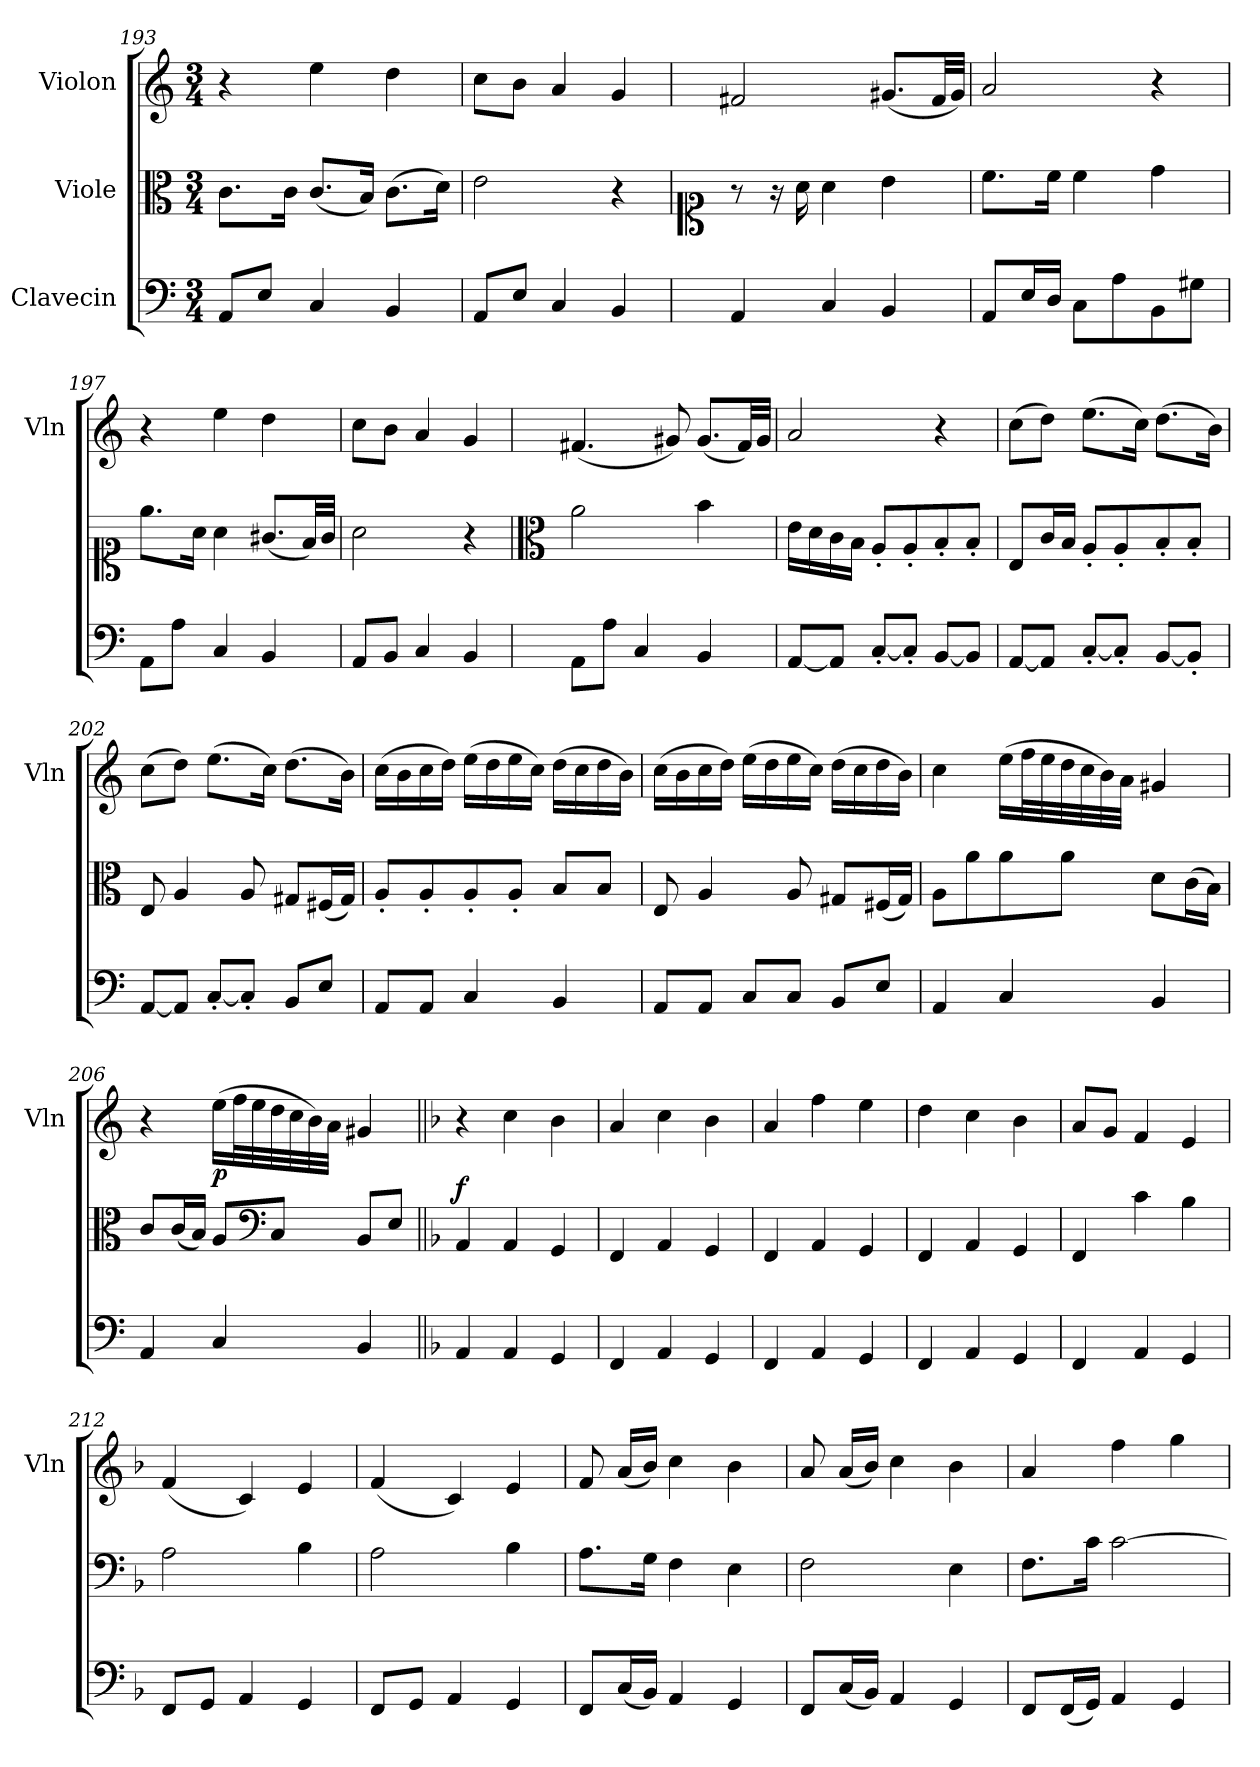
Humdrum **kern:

**kern	**kern	**dynam	**kern	**dynam
*part3	*part2	*part2	*part1	*part1
*staff3	*staff2	*staff2	*staff1	*staff1
*I"Clavecin	*I"Viole	*	*I"Violon	*
*	*	*	*I'Vln	*
*clefF4	*clefC3	*	*clefG2	*
*k[]	*k[]	*	*k[]	*
*M3/4	*M3/4	*	*M3/4	*
=193	=193	=193	=193	=193
8AA/L	8.c\L	.	4r	.
8E/J	.	.	.	.
.	16c\Jk	.	.	.
4C/	(<8.c/L	.	4ee\	.
.	16B/Jk)	.	.	.
4BB/	(>8.c\L	.	4dd\	.
.	16d\Jk)	.	.	.
=194	=194	=194	=194	=194
8AA/L	2e\	.	8cc\L	.
8E/J	.	.	8b\J	.
4C/	.	.	4a/	.
4BB/	4r	.	4g/	.
=195	=195	=195	=195	=195
*	*clefC1	*	*	*
4AA/	8r	.	2f#X/	.
.	16r	.	.	.
.	16a\	.	.	.
4C/	4a\	.	.	.
4BB/	4b\	.	(<8.g#X/L	.
.	.	.	32f#/LL	.
.	.	.	32g#/JJJ)	.
!!LO:LB:g=z
=196	=196	=196	=196	=196
8AA/L	8.cc\L	.	2a/	.
16E/L	.	.	.	.
16D/JJ	16cc\Jk	.	.	.
8C\L	4cc\	.	.	.
8A\	.	.	.	.
8BB\	4dd\	.	4r	.
8G#X\J	.	.	.	.
=197	=197	=197	=197	=197
8AA\L	8.ee\L	.	4r	.
8A\J	.	.	.	.
.	16a\Jk	.	.	.
4C/	4a\	.	4ee\	.
4BB/	(<8.g#X/L	.	4dd\	.
.	32f/LL)	.	.	.
.	32g#/JJJ	.	.	.
=198	=198	=198	=198	=198
8AA/L	2a\	.	8cc\L	.
8BB/J	.	.	8b\J	.
4C/	.	.	4a/	.
4BB/	4r	.	4g/	.
=199	=199	=199	=199	=199
*	*clefC3	*	*	*
8AA\L	2a\	.	(<4.f#X/	.
8A\J	.	.	.	.
4C/	.	.	.	.
.	.	.	8g#X/)	.
4BB/	4b\	.	(<8.g#/L	.
.	.	.	32f#/LL)	.
.	.	.	32g#/JJJ	.
=200	=200	=200	=200	=200
[8AA/L	16e\LL	.	2a/	.
.	16d\	.	.	.
8AA/J]	16c\	.	.	.
.	16B\JJ	.	.	.
[8C'/L	8A'/L	.	.	.
8C'/J]	8A'/	.	.	.
[8BB/L	8B'/	.	4r	.
8BB/J]	8B'/J	.	.	.
!!LO:LB:g=z
=201	=201	=201	=201	=201
[8AA/L	8E/L	.	(>8cc\L	.
8AA/J]	16c/L	.	8dd\J)	.
.	16B/JJ	.	.	.
[8C'/L	8A'/L	.	(>8.ee\L	.
8C'/J]	8A'/	.	.	.
.	.	.	16cc\Jk)	.
[8BB/L	8B'/	.	(>8.dd\L	.
8BB'/J]	8B'/J	.	.	.
.	.	.	16b\Jk)	.
=202	=202	=202	=202	=202
[8AA/L	8E/	.	(>8cc\L	.
8AA/J]	4A/	.	8dd\J)	.
[8C'/L	.	.	(>8.ee\L	.
8C'/J]	8A/	.	.	.
.	.	.	16cc\Jk)	.
8BB/L	8G#X/L	.	(>8.dd\L	.
8E/J	(<16F#X/L	.	.	.
.	16G#/JJ)	.	16b\Jk)	.
=203	=203	=203	=203	=203
8AA/L	8A'/L	.	(>16cc\LL	.
.	.	.	16b\	.
8AA/J	8A'/	.	16cc\	.
.	.	.	16dd\JJ)	.
4C/	8A'/	.	(>16ee\LL	.
.	.	.	16dd\	.
.	8A'/J	.	16ee\	.
.	.	.	16cc\JJ)	.
4BB/	8B/L	.	(>16dd\LL	.
.	.	.	16cc\	.
.	8B/J	.	16dd\	.
.	.	.	16b\JJ)	.
=204	=204	=204	=204	=204
8AA/L	8E/	.	(>16cc\LL	.
.	.	.	16b\	.
8AA/J	4A/	.	16cc\	.
.	.	.	16dd\JJ)	.
8C/L	.	.	(>16ee\LL	.
.	.	.	16dd\	.
8C/J	8A/	.	16ee\	.
.	.	.	16cc\JJ)	.
8BB/L	8G#X/L	.	(>16dd\LL	.
.	.	.	16cc\	.
8E/J	(<16F#X/L	.	16dd\	.
.	16G#/JJ)	.	16b\JJ)	.
!!LO:LB:g=z
=205	=205	=205	=205	=205
4AA/	8A\L	.	4cc\	.
.	8a\	.	.	.
4C/	8a\	.	(>16ee\LL	.
.	.	.	32ff\L	.
.	.	.	32ee\	.
.	8a\J	.	32dd\	.
.	.	.	32cc\	.
.	.	.	32b\)	.
.	.	.	32a\JJJ	.
4BB/	8d\L	.	4g#X/	.
.	(>16c\L	.	.	.
.	16B\JJ)	.	.	.
=206	=206	=206	=206	=206
4AA/	8c/L	.	4r	.
.	(<16c/L	.	.	.
.	16B/JJ)	.	.	.
!	!	!	!	!LO:DY:b
4C/	8A/L	.	(>16ee\LL	p
.	.	.	32ff\L	.
.	.	.	32ee\	.
*	*clefF4	*	*	*
.	8C/J	.	32dd\	.
.	.	.	32cc\	.
.	.	.	32b\)	.
.	.	.	32a\JJJ	.
4BB/	8BB/L	.	4g#X/	.
.	8E/J	.	.	.
=207||	=207||	=207||	=207||	=207||
*k[b-]	*k[b-]	*	*k[b-]	*
!	!	!LO:DY:a	!	!
4AA/	4AA/	f	4r	.
4AA/	4AA/	.	4cc\	.
4GG/	4GG/	.	4b-\	.
=208	=208	=208	=208	=208
4FF/	4FF/	.	4a/	.
4AA/	4AA/	.	4cc\	.
4GG/	4GG/	.	4b-\	.
=209	=209	=209	=209	=209
4FF/	4FF/	.	4a/	.
4AA/	4AA/	.	4ff\	.
4GG/	4GG/	.	4ee\	.
!!LO:PB:g=z
=210	=210	=210	=210	=210
4FF/	4FF/	.	4dd\	.
4AA/	4AA/	.	4cc\	.
4GG/	4GG/	.	4b-\	.
=211	=211	=211	=211	=211
4FF/	4FF/	.	8a/L	.
.	.	.	8g/J	.
4AA/	4c\	.	4f/	.
4GG/	4B-\	.	4e/	.
=212	=212	=212	=212	=212
8FF/L	2A\	.	(<4f/	.
8GG/J	.	.	.	.
4AA/	.	.	4c/)	.
4GG/	4B-\	.	4e/	.
=213	=213	=213	=213	=213
8FF/L	2A\	.	(<4f/	.
8GG/J	.	.	.	.
4AA/	.	.	4c/)	.
4GG/	4B-\	.	4e/	.
=214	=214	=214	=214	=214
8FF/L	8.A\L	.	8f/	.
(<16C/L	.	.	(<16a/LL	.
16BB-/JJ)	16G\Jk	.	16b-/JJ)	.
4AA/	4F\	.	4cc\	.
4GG/	4E\	.	4b-\	.
=215	=215	=215	=215	=215
8FF/L	2F\	.	8a/	.
(<16C/L	.	.	(<16a/LL	.
16BB-/JJ)	.	.	16b-/JJ)	.
4AA/	.	.	4cc\	.
4GG/	4E\	.	4b-\	.
!!LO:LB:g=z
=216	=216	=216	=216	=216
8FF/L	8.F\L	.	4a/	.
(<16FF/L	.	.	.	.
16GG/JJ)	16c\Jk	.	.	.
4AA/	[2c\	.	4ff\	.
4GG/	.	.	4gg\	.
=	=	=	=	=
*-	*-	*-	*-	*-
